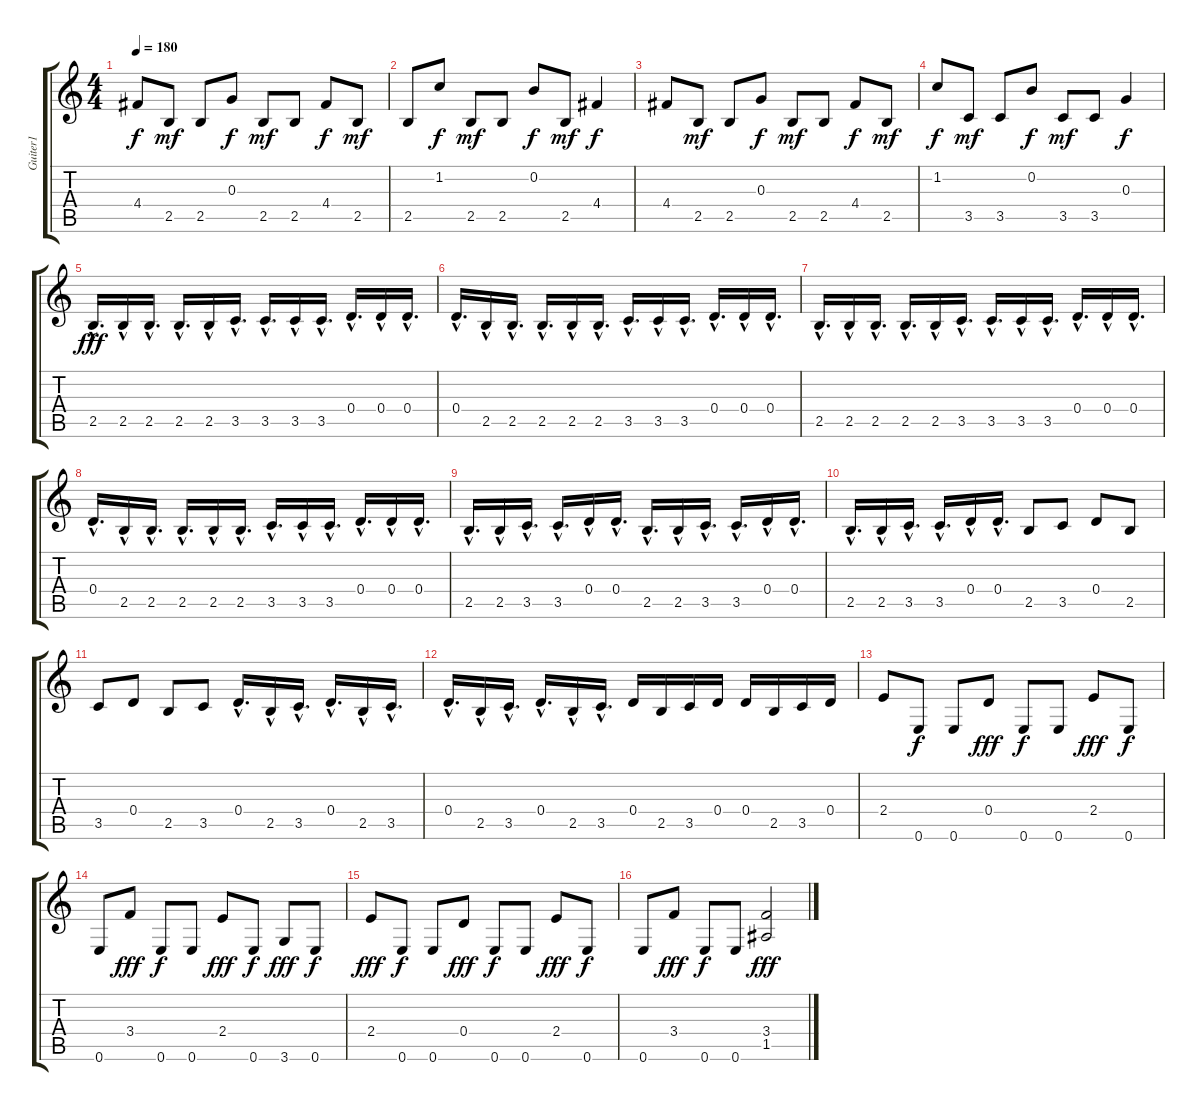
\track ("Guiter1" "Guiter1") {instrument distortionguitar}
\staff {score tabs}
\tuning (E4 B3 G3 D3 A2 E2) {hide}
\ts (4 4)
\tempo 180
\clef g2
\ks c
4.4.8{dy f} 2.5.8{dy mf} 2.5.8 0.3.8{dy f} 2.5.8{dy mf} 2.5.8 4.4.8{dy f} 2.5.8{dy mf} |
2.5.8 1.2.8{dy f} 2.5.8{dy mf} 2.5.8 0.2.8{dy f} 2.5.8{dy mf} 4.4.4{dy f} |
4.4.8 2.5.8{dy mf} 2.5.8 0.3.8{dy f} 2.5.8{dy mf} 2.5.8 4.4.8{dy f} 2.5.8{dy mf} |
1.2.8{dy f} 3.5.8{dy mf} 3.5.8 0.2.8{dy f} 3.5.8{dy mf} 3.5.8 0.3.4{dy f} |
2.5{hac}.16{d dy fff} 2.5{hac}.16 2.5{hac}.16{d} 2.5{hac}.16{d} 2.5{hac}.16 3.5{hac}.16{d} 3.5{hac}.16{d} 3.5{hac}.16 3.5{hac}.16{d} 0.4{hac}.16{d} 0.4{hac}.16 0.4{hac}.16{d} |
0.4{hac}.16{d} 2.5{hac}.16 2.5{hac}.16{d} 2.5{hac}.16{d} 2.5{hac}.16 2.5{hac}.16{d} 3.5{hac}.16{d} 3.5{hac}.16 3.5{hac}.16{d} 0.4{hac}.16{d} 0.4{hac}.16 0.4{hac}.16{d} |
2.5{hac}.16{d} 2.5{hac}.16 2.5{hac}.16{d} 2.5{hac}.16{d} 2.5{hac}.16 3.5{hac}.16{d} 3.5{hac}.16{d} 3.5{hac}.16 3.5{hac}.16{d} 0.4{hac}.16{d} 0.4{hac}.16 0.4{hac}.16{d} |
0.4{hac}.16{d} 2.5{hac}.16 2.5{hac}.16{d} 2.5{hac}.16{d} 2.5{hac}.16 2.5{hac}.16{d} 3.5{hac}.16{d} 3.5{hac}.16 3.5{hac}.16{d} 0.4{hac}.16{d} 0.4{hac}.16 0.4{hac}.16{d} |
2.5{hac}.16{d} 2.5{hac}.16 3.5{hac}.16{d} 3.5{hac}.16{d} 0.4{hac}.16 0.4{hac}.16{d} 2.5{hac}.16{d} 2.5{hac}.16 3.5{hac}.16{d} 3.5{hac}.16{d} 0.4{hac}.16 0.4{hac}.16{d} |
2.5{hac}.16{d} 2.5{hac}.16 3.5{hac}.16{d} 3.5{hac}.16{d} 0.4{hac}.16 0.4{hac}.16{d} 2.5.8 3.5.8 0.4.8 2.5.8 |
3.5.8 0.4.8 2.5.8 3.5.8 0.4{hac}.16{d} 2.5{hac}.16 3.5{hac}.16{d} 0.4{hac}.16{d} 2.5{hac}.16 3.5{hac}.16{d} |
0.4{hac}.16{d} 2.5{hac}.16 3.5{hac}.16{d} 0.4{hac}.16{d} 2.5{hac}.16 3.5{hac}.16{d} 0.4.16 2.5.16 3.5.16 0.4.16 0.4.16 2.5.16 3.5.16 0.4.16 |
2.4.8 0.6.8{dy f} 0.6.8 0.4.8{dy fff} 0.6.8{dy f} 0.6.8 2.4.8{dy fff} 0.6.8{dy f} |
0.6.8 3.4.8{dy fff} 0.6.8{dy f} 0.6.8 2.4.8{dy fff} 0.6.8{dy f} 3.6.8{dy fff} 0.6.8{dy f} |
2.4.8{dy fff} 0.6.8{dy f} 0.6.8 0.4.8{dy fff} 0.6.8{dy f} 0.6.8 2.4.8{dy fff} 0.6.8{dy f} |
0.6.8 3.4.8{dy fff} 0.6.8{dy f} 0.6.8 (3.4 1.5).2{dy fff}
